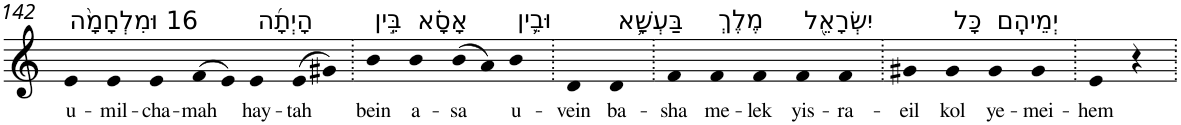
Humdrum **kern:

**kern	**text
*part1	*part1
*staff1	*staff1
*I"Piano	*
*I'Pno	*
!!LO:PB:g=z
*clefG2	*
*k[]	*
=142	=142
!LO:TX:a:t=16 וּמִלְחָמָ֨ה	!
!	!LO:LY:b
4e	u-
!	!LO:LY:b
4e	-mil-
!	!LO:LY:b
4e	-cha-
!	!LO:LY:b
(>8f	-mah
8e)	.
!LO:TX:a:t=הָיְתָ֜ה	!
!	!LO:LY:b
4e	hay-
!	!LO:LY:b
(>8e	-tah
8g#X)	.
=143.	=143.
!LO:TX:a:t=בֵּ֣ין	!
!	!LO:LY:b
4b	bein
!LO:TX:a:t=אָסָ֗א	!
!	!LO:LY:b
4b	a-
!	!LO:LY:b
(>8b	-sa
8a)	.
!LO:TX:a:t=וּבֵ֛ין	!
!	!LO:LY:b
4b	u-
=144.	=144.
!	!LO:LY:b
4d	-vein
!LO:TX:a:t=בַּעְשָׁ֥א	!
!	!LO:LY:b
4d	ba-
=145.	=145.
!	!LO:LY:b
4f	-sha
!LO:TX:a:t=מֶלֶךְ	!
!	!LO:LY:b
4f	me-
!	!LO:LY:b
4f	-lek
!LO:TX:a:t=יִשְׂרָאֵ֖ל	!
!	!LO:LY:b
4f	yis-
!	!LO:LY:b
4f	-ra-
=146.	=146.
!	!LO:LY:b
4g#X	-eil
!LO:TX:a:t=כָּל	!
!	!LO:LY:b
4g#	kol
!LO:TX:a:t=יְמֵיהֶֽם	!
!	!LO:LY:b
4g#	ye-
!	!LO:LY:b
4g#	-mei-
=147.	=147.
!	!LO:LY:b
4e	-hem
4r	.
=.	=.
*-	*-
